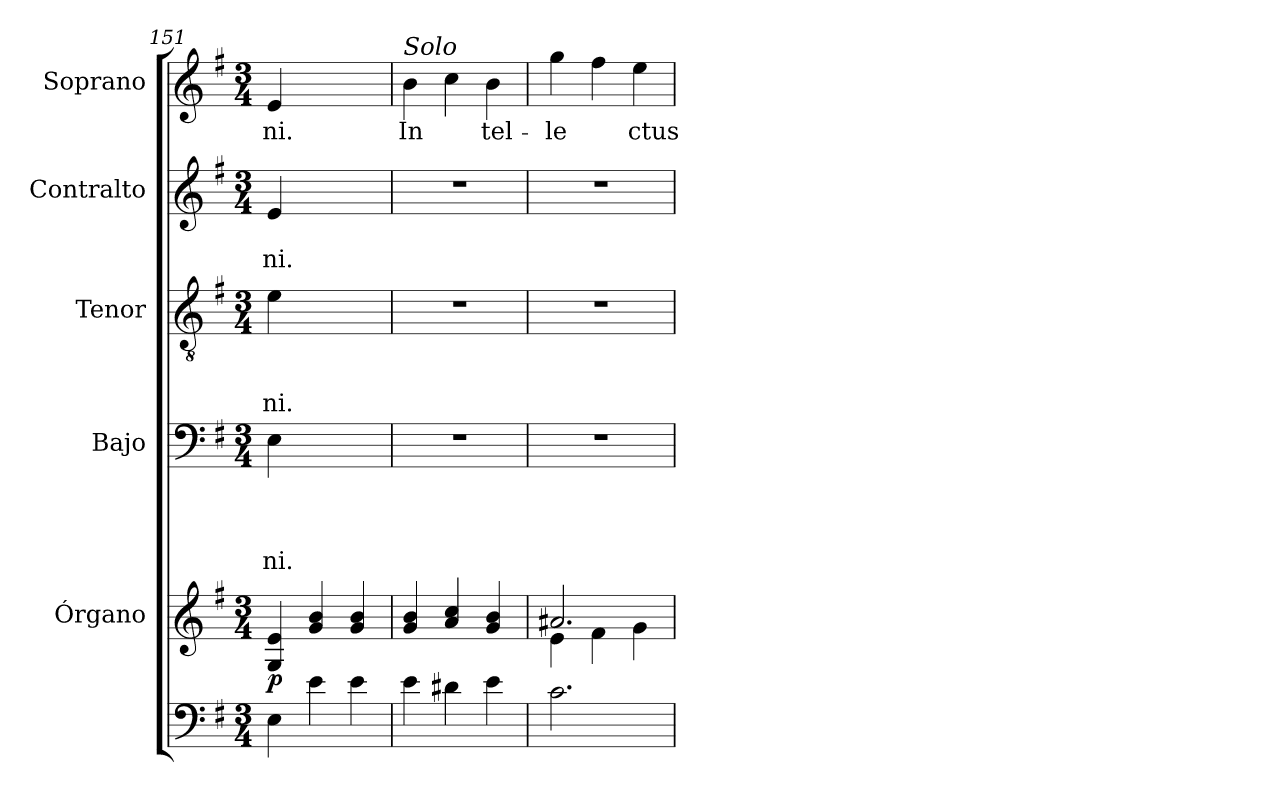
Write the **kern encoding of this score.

**kern	**kern	**dynam	**kern	**text	**text	**text	**text	**kern	**text	**text	**text	**kern	**text	**text	**kern	**text
*part6	*part5	*part5	*part4	*part4	*part4	*part4	*part4	*part3	*part3	*part3	*part3	*part2	*part2	*part2	*part1	*part1
*staff6	*staff5	*staff5	*staff4	*staff4	*staff4	*staff4	*staff4	*staff3	*staff3	*staff3	*staff3	*staff2	*staff2	*staff2	*staff1	*staff1
*	*I"Órgano	*	*I"Bajo	*	*	*	*	*I"Tenor	*	*	*	*I"Contralto	*	*	*I"Soprano	*
*clefF4	*clefG2	*	*clefF4	*	*	*	*	*clefGv2	*	*	*	*clefG2	*	*	*clefG2	*
*k[f#]	*k[f#]	*	*k[f#]	*	*	*	*	*k[f#]	*	*	*	*k[f#]	*	*	*k[f#]	*
*G:	*G:	*	*G:	*	*	*	*	*G:	*	*	*	*G:	*	*	*G:	*
*M3/4	*M3/4	*	*M3/4	*	*	*	*	*M3/4	*	*	*	*M3/4	*	*	*M3/4	*
=151	=151	=151	=151	=151	=151	=151	=151	=151	=151	=151	=151	=151	=151	=151	=151	=151
!	!	!LO:DY:b	!	!	!	!	!LO:LY:b	!	!	!	!LO:LY:b	!	!	!LO:LY:b	!	!LO:LY:b
4E\	4G/ 4e/	p	4E\	.	.	.	-ni.	4e\	.	.	-ni.	4e/	.	-ni.	4e/	-ni.
4e\	4g/ 4b/	.	2ryy	.	.	.	.	2ryy	.	.	.	2ryy	.	.	2ryy	.
4e\	4g/ 4b/	.	.	.	.	.	.	.	.	.	.	.	.	.	.	.
=152	=152	=152	=152	=152	=152	=152	=152	=152	=152	=152	=152	=152	=152	=152	=152	=152
!	!	!	!	!	!	!	!	!	!	!	!	!	!	!	!LO:TX:a:i:t=Solo	!
!	!	!	!	!	!	!	!	!	!	!	!	!	!	!	!	!LO:LY:b
4e\	4g/ 4b/	.	2.r	.	.	.	.	2.r	.	.	.	2.r	.	.	4b\	In
4d#X\	4a/ 4cc/	.	.	.	.	.	.	.	.	.	.	.	.	.	4cc\	.
!	!	!	!	!	!	!	!	!	!	!	!	!	!	!	!	!LO:LY:b
4e\	4g/ 4b/	.	.	.	.	.	.	.	.	.	.	.	.	.	4b\	tel-
=153	=153	=153	=153	=153	=153	=153	=153	=153	=153	=153	=153	=153	=153	=153	=153	=153
*	*^	*	*	*	*	*	*	*	*	*	*	*	*	*	*	*
!	!	!	!	!	!	!	!	!	!	!	!	!	!	!	!	!	!LO:LY:b
2.c\	2.a#X/	4e\	.	2.r	.	.	.	.	2.r	.	.	.	2.r	.	.	4gg\	-le
.	.	4f#\	.	.	.	.	.	.	.	.	.	.	.	.	.	4ff#\	.
!	!	!	!	!	!	!	!	!	!	!	!	!	!	!	!	!	!LO:LY:b
.	.	4g\	.	.	.	.	.	.	.	.	.	.	.	.	.	4ee\	ctus
*	*v	*v	*	*	*	*	*	*	*	*	*	*	*	*	*	*	*
=	=	=	=	=	=	=	=	=	=	=	=	=	=	=	=	=
*-	*-	*-	*-	*-	*-	*-	*-	*-	*-	*-	*-	*-	*-	*-	*-	*-
